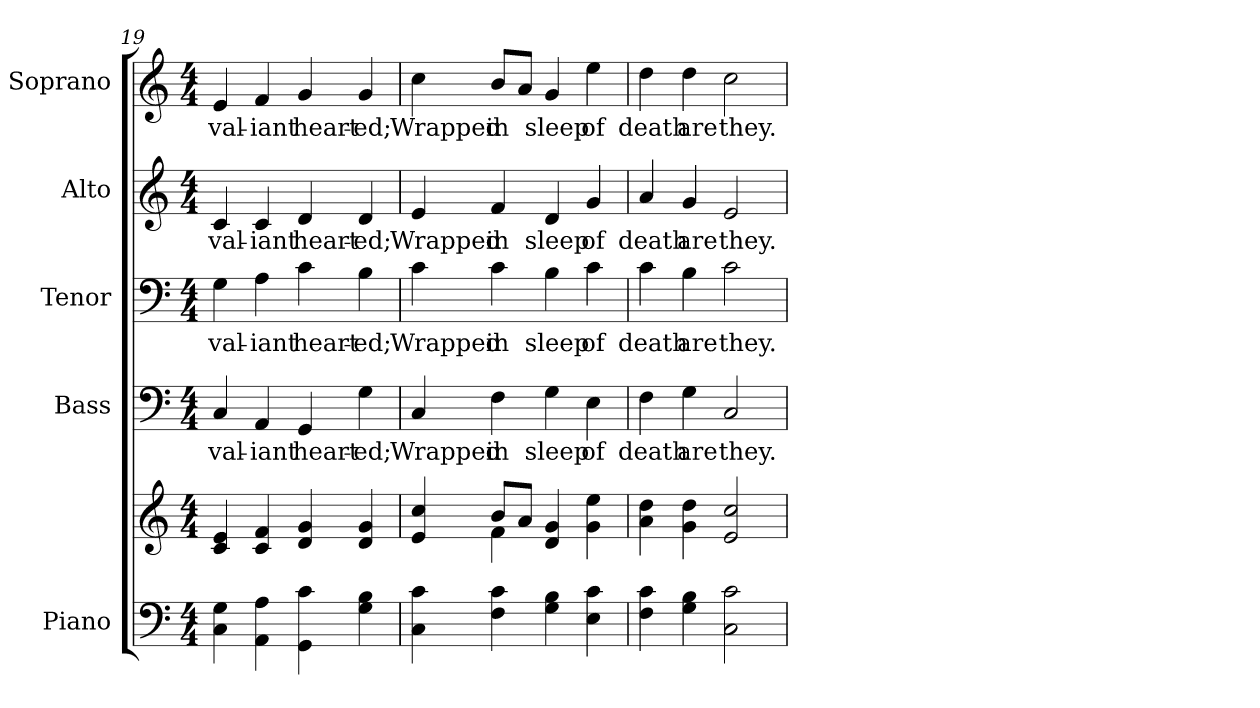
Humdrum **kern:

**kern	**kern	**kern	**text	**kern	**text	**kern	**text	**kern	**text
*part5	*part5	*part4	*part4	*part3	*part3	*part2	*part2	*part1	*part1
*staff6	*staff5	*staff4	*staff4	*staff3	*staff3	*staff2	*staff2	*staff1	*staff1
*I"Piano	*	*I"Bass	*	*I"Tenor	*	*I"Alto	*	*I"Soprano	*
*I'Pno.	*	*I'B.	*	*I'T.	*	*I'A.	*	*I'S.	*
*clefF4	*clefG2	*clefF4	*	*clefF4	*	*clefG2	*	*clefG2	*
*k[]	*k[]	*k[]	*	*k[]	*	*k[]	*	*k[]	*
*C:	*C:	*C:	*	*C:	*	*C:	*	*C:	*
*M4/4	*M4/4	*M4/4	*	*M4/4	*	*M4/4	*	*M4/4	*
=19	=19	=19	=19	=19	=19	=19	=19	=19	=19
!	!	!	!LO:LY:b:color=#000000	!	!	!	!	!	!
!	!	!	!	!	!LO:LY:b:color=#000000	!	!	!	!
!	!	!	!	!	!	!	!LO:LY:b:color=#000000	!	!
!	!	!	!	!	!	!	!	!	!LO:LY:b:color=#000000
4Ci\ 4Gi	4ci/ 4ei	4Ci/	val-	4Gi\	val-	4ci/	val-	4ei/	val-
!	!	!	!LO:LY:b:color=#000000	!	!	!	!	!	!
!	!	!	!	!	!LO:LY:b:color=#000000	!	!	!	!
!	!	!	!	!	!	!	!LO:LY:b:color=#000000	!	!
!	!	!	!	!	!	!	!	!	!LO:LY:b:color=#000000
4AAi\ 4Ai	4ci/ 4fi	4AAi/	-iant	4Ai\	-iant	4ci/	-iant	4fi/	-iant
!	!	!	!LO:LY:b:color=#000000	!	!	!	!	!	!
!	!	!	!	!	!LO:LY:b:color=#000000	!	!	!	!
!	!	!	!	!	!	!	!LO:LY:b:color=#000000	!	!
!	!	!	!	!	!	!	!	!	!LO:LY:b:color=#000000
4GGi\ 4ci	4di/ 4gi	4GGi/	heart-	4ci\	heart-	4di/	heart-	4gi/	heart-
!	!	!	!LO:LY:b:color=#000000	!	!	!	!	!	!
!	!	!	!	!	!LO:LY:b:color=#000000	!	!	!	!
!	!	!	!	!	!	!	!LO:LY:b:color=#000000	!	!
!	!	!	!	!	!	!	!	!	!LO:LY:b:color=#000000
4Gi\ 4Bi	4di/ 4gi	4Gi\	-ed;	4Bi\	-ed;	4di/	-ed;	4gi/	-ed;
=20	=20	=20	=20	=20	=20	=20	=20	=20	=20
*	*^	*	*	*	*	*	*	*	*
!	!	!	!	!LO:LY:b:color=#000000	!	!	!	!	!	!
!	!	!	!	!	!	!LO:LY:b:color=#000000	!	!	!	!
!	!	!	!	!	!	!	!	!LO:LY:b:color=#000000	!	!
!	!	!	!	!	!	!	!	!	!	!LO:LY:b:color=#000000
4Ci\ 4ci	4ei/ 4cci	4ryy	4Ci/	Wrapped	4ci\	Wrapped	4ei/	Wrapped	4cci\	Wrapped
!	!	!	!	!LO:LY:b:color=#000000	!	!	!	!	!	!
!	!	!	!	!	!	!LO:LY:b:color=#000000	!	!	!	!
!	!	!	!	!	!	!	!	!LO:LY:b:color=#000000	!	!
!	!	!	!	!	!	!	!	!	!	!LO:LY:b:color=#000000
4Fi\ 4ci	8bi/L	4fi\	4Fi\	in	4ci\	in	4fi/	in	8bi/L	in
.	8ai/J	.	.	.	.	.	.	.	8ai/J	.
!	!	!	!	!LO:LY:b:color=#000000	!	!	!	!	!	!
!	!	!	!	!	!	!LO:LY:b:color=#000000	!	!	!	!
!	!	!	!	!	!	!	!	!LO:LY:b:color=#000000	!	!
!	!	!	!	!	!	!	!	!	!	!LO:LY:b:color=#000000
4Gi\ 4Bi	4di/ 4gi	2ryy	4Gi\	sleep	4Bi\	sleep	4di/	sleep	4gi/	sleep
!	!	!	!	!LO:LY:b:color=#000000	!	!	!	!	!	!
!	!	!	!	!	!	!LO:LY:b:color=#000000	!	!	!	!
!	!	!	!	!	!	!	!	!LO:LY:b:color=#000000	!	!
!	!	!	!	!	!	!	!	!	!	!LO:LY:b:color=#000000
4Ei\ 4ci	4gi\ 4eei	.	4Ei\	of	4ci\	of	4gi/	of	4eei\	of
*	*v	*v	*	*	*	*	*	*	*	*
!!LO:PB:g=z
=21	=21	=21	=21	=21	=21	=21	=21	=21	=21
!	!	!	!LO:LY:b:color=#000000	!	!	!	!	!	!
!	!	!	!	!	!LO:LY:b:color=#000000	!	!	!	!
!	!	!	!	!	!	!	!LO:LY:b:color=#000000	!	!
!	!	!	!	!	!	!	!	!	!LO:LY:b:color=#000000
4Fi\ 4ci	4ai\ 4ddi	4Fi\	death	4ci\	death	4ai/	death	4ddi\	death
!	!	!	!LO:LY:b:color=#000000	!	!	!	!	!	!
!	!	!	!	!	!LO:LY:b:color=#000000	!	!	!	!
!	!	!	!	!	!	!	!LO:LY:b:color=#000000	!	!
!	!	!	!	!	!	!	!	!	!LO:LY:b:color=#000000
4Gi\ 4Bi	4gi\ 4ddi	4Gi\	are	4Bi\	are	4gi/	are	4ddi\	are
!	!	!	!LO:LY:b:color=#000000	!	!	!	!	!	!
!	!	!	!	!	!LO:LY:b:color=#000000	!	!	!	!
!	!	!	!	!	!	!	!LO:LY:b:color=#000000	!	!
!	!	!	!	!	!	!	!	!	!LO:LY:b:color=#000000
2Ci\ 2ci	2ei/ 2cci	2Ci/	they.	2ci\	they.	2ei/	they.	2cci\	they.
=	=	=	=	=	=	=	=	=	=
*-	*-	*-	*-	*-	*-	*-	*-	*-	*-
